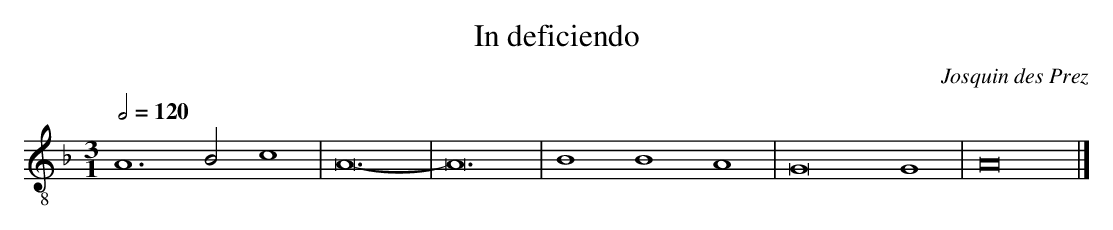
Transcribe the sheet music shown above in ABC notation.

X:1
T:In deficiendo
C: Josquin des Prez
L: 1/4
M: 3/1
Q: 1/2=120
K: F clef=treble-8
A6B2c4 |
A12- |
A12 |
B4B4A4 |
G8G4 |
A12 |]
